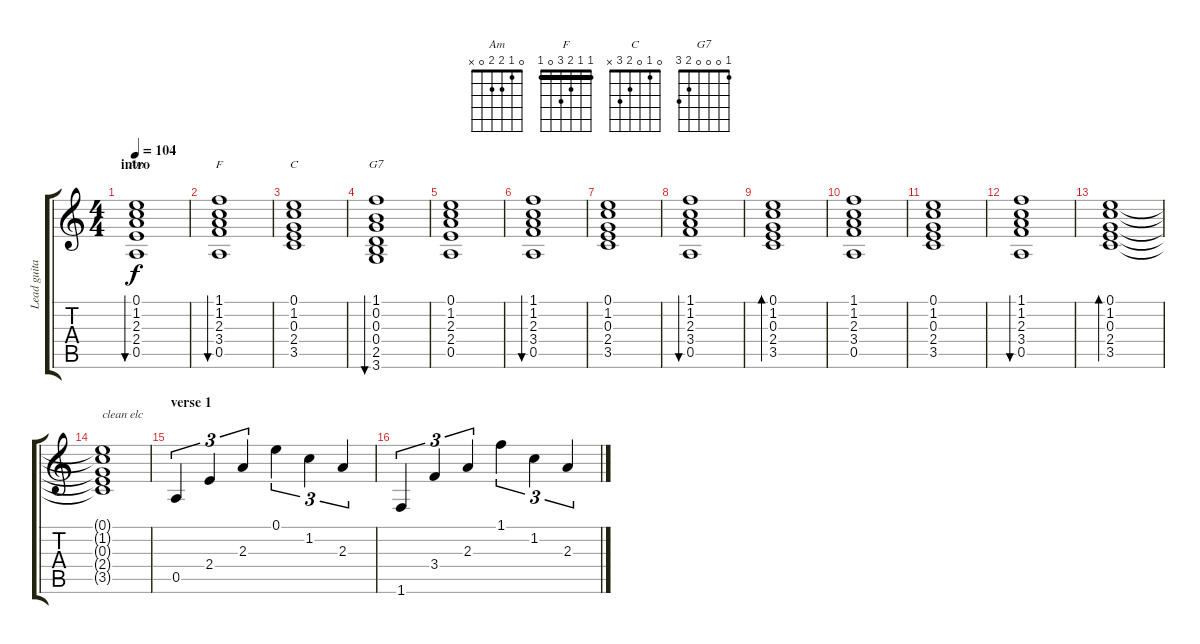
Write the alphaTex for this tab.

\track ("Lead guitar" "Lead guita") {instrument electricguitarclean}
\staff {score tabs}
\tuning (E4 B3 G3 D3 A2 E2) {hide}
\chord ("Am" 0 1 2 2 0 x)
\chord ("F" 1 1 2 3 0 1) {barre 1}
\chord ("C" 0 1 0 2 3 x)
\chord ("G7" 1 0 0 0 2 3)
\ts (4 4)
\section ("" "intro")
\tempo 104
\clef g2
\ks c
(0.1 1.2 2.3 2.4 0.5).1{bu 60 ch "Am" dy f instrument acousticguitarsteel} |
(1.1 1.2 2.3 3.4 0.5).1{bu 60 ch "F"} |
(0.1 1.2 0.3 2.4 3.5).1{ch "C"} |
(1.1 0.2 0.3 0.4 2.5 3.6).1{bu 60 ch "G7"} |
(0.1 1.2 2.3 2.4 0.5).1 |
(1.1 1.2 2.3 3.4 0.5).1{bu 60} |
(0.1 1.2 0.3 2.4 3.5).1 |
(1.1 1.2 2.3 3.4 0.5).1{bu 60} |
(0.1 1.2 0.3 2.4 3.5).1{bd 60} |
(1.1 1.2 2.3 3.4 0.5).1 |
(0.1 1.2 0.3 2.4 3.5).1 |
(1.1 1.2 2.3 3.4 0.5).1{bu 60} |
(0.1 1.2 0.3 2.4 3.5).1{bd 60} |
(0.1{t} 1.2{t} 0.3{t} 2.4{t} 3.5{t}).1{txt "clean elc" instrument electricguitarclean} |
\section ("" "verse 1")
0.5.4{tu (3 2)} 2.4.4{tu (3 2)} 2.3.4{tu (3 2)} 0.1.4{tu (3 2)} 1.2.4{tu (3 2)} 2.3.4{tu (3 2)} |
1.6.4{tu (3 2)} 3.4.4{tu (3 2)} 2.3.4{tu (3 2)} 1.1.4{tu (3 2)} 1.2.4{tu (3 2)} 2.3.4{tu (3 2)}
